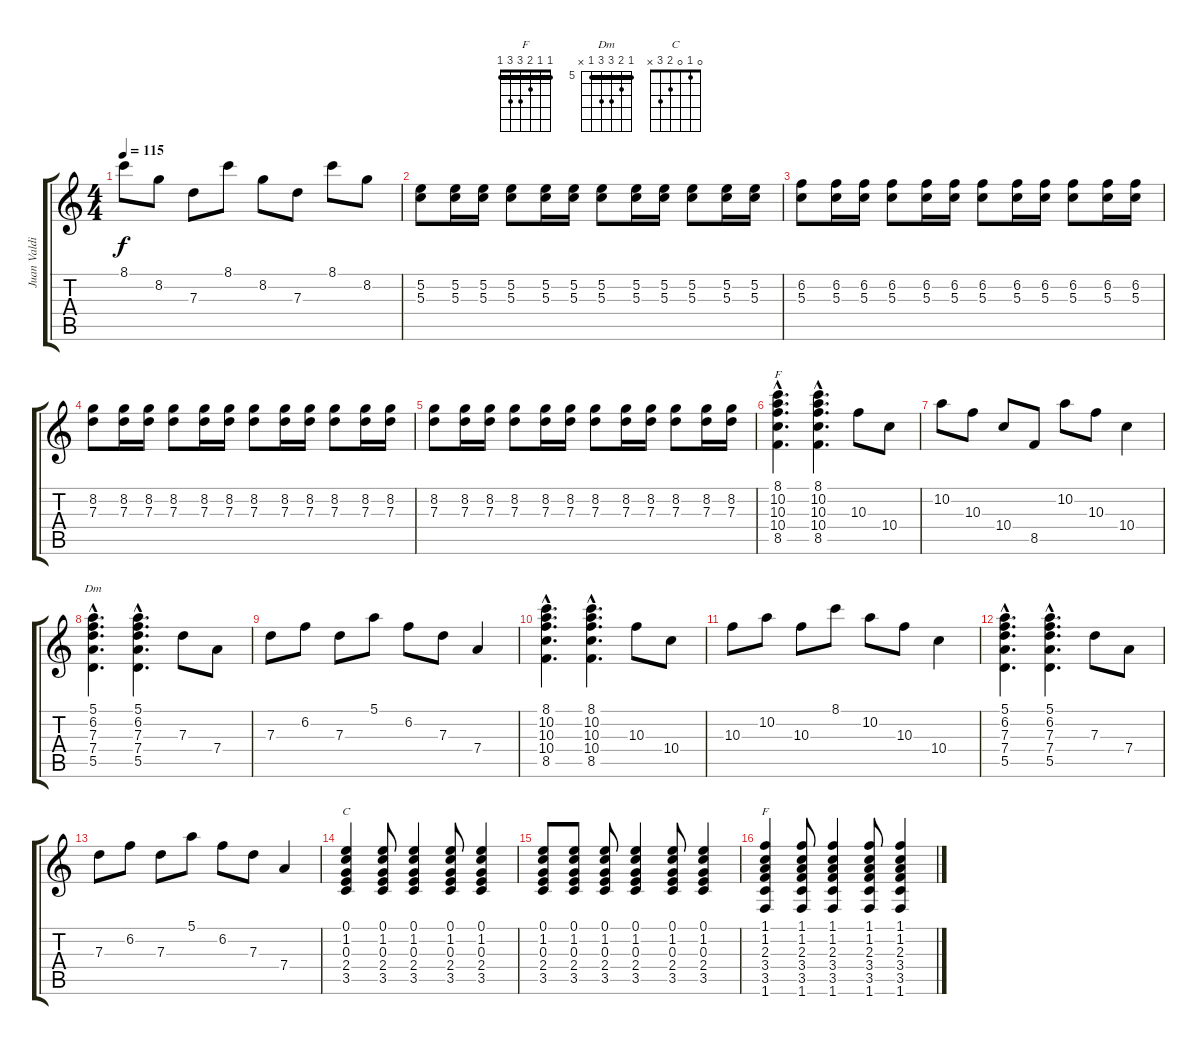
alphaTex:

\track ("Juan Valdivia" "Juan Valdi") {instrument electricguitarjazz}
\staff {score tabs}
\tuning (E4 B3 G3 D3 A2 E2) {hide}
\chord ("F" 8 10 10 10 8 x) {firstfret 8 barre 8}
\chord ("Dm" 5 6 7 7 5 x) {firstfret 5 barre 5}
\chord ("C" 0 1 0 2 3 x)
\chord ("F" 1 1 2 3 3 1) {barre 1}
\ts (4 4)
\tempo 115
\clef g2
\ks c
8.1.8{dy f} 8.2.8 7.3.8 8.1.8 8.2.8 7.3.8 8.1.8 8.2.8 |
(5.2 5.3).8 (5.2 5.3).16 (5.2 5.3).16 (5.2 5.3).8 (5.2 5.3).16 (5.2 5.3).16 (5.2 5.3).8 (5.2 5.3).16 (5.2 5.3).16 (5.2 5.3).8 (5.2 5.3).16 (5.2 5.3).16 |
(6.2 5.3).8 (6.2 5.3).16 (6.2 5.3).16 (6.2 5.3).8 (6.2 5.3).16 (6.2 5.3).16 (6.2 5.3).8 (6.2 5.3).16 (6.2 5.3).16 (6.2 5.3).8 (6.2 5.3).16 (6.2 5.3).16 |
(8.2 7.3).8 (8.2 7.3).16 (8.2 7.3).16 (8.2 7.3).8 (8.2 7.3).16 (8.2 7.3).16 (8.2 7.3).8 (8.2 7.3).16 (8.2 7.3).16 (8.2 7.3).8 (8.2 7.3).16 (8.2 7.3).16 |
(8.2 7.3).8 (8.2 7.3).16 (8.2 7.3).16 (8.2 7.3).8 (8.2 7.3).16 (8.2 7.3).16 (8.2 7.3).8 (8.2 7.3).16 (8.2 7.3).16 (8.2 7.3).8 (8.2 7.3).16 (8.2 7.3).16 |
(8.1{hac} 10.2{hac} 10.3{hac} 10.4{hac} 8.5{hac}).4{d ch "F"} (8.1{hac} 10.2{hac} 10.3{hac} 10.4{hac} 8.5{hac}).4{d} 10.3.8 10.4.8 |
10.2.8 10.3.8 10.4.8 8.5.8 10.2.8 10.3.8 10.4.4 |
(5.1{hac} 6.2{hac} 7.3{hac} 7.4{hac} 5.5{hac}).4{d ch "Dm"} (5.1{hac} 6.2{hac} 7.3{hac} 7.4{hac} 5.5{hac}).4{d} 7.3.8 7.4.8 |
7.3.8 6.2.8 7.3.8 5.1.8 6.2.8 7.3.8 7.4.4 |
(8.1{hac} 10.2{hac} 10.3{hac} 10.4{hac} 8.5{hac}).4{d} (8.1{hac} 10.2{hac} 10.3{hac} 10.4{hac} 8.5{hac}).4{d} 10.3.8 10.4.8 |
10.3.8 10.2.8 10.3.8 8.1.8 10.2.8 10.3.8 10.4.4 |
(5.1{hac} 6.2{hac} 7.3{hac} 7.4{hac} 5.5{hac}).4{d} (5.1{hac} 6.2{hac} 7.3{hac} 7.4{hac} 5.5{hac}).4{d} 7.3.8 7.4.8 |
7.3.8 6.2.8 7.3.8 5.1.8 6.2.8 7.3.8 7.4.4 |
(0.1 1.2 0.3 2.4 3.5).4{ch "C"} (0.1 1.2 0.3 2.4 3.5).8 (0.1 1.2 0.3 2.4 3.5).4 (0.1 1.2 0.3 2.4 3.5).8 (0.1 1.2 0.3 2.4 3.5).4 |
(0.1 1.2 0.3 2.4 3.5).8 (0.1 1.2 0.3 2.4 3.5).8 (0.1 1.2 0.3 2.4 3.5).8 (0.1 1.2 0.3 2.4 3.5).4 (0.1 1.2 0.3 2.4 3.5).8 (0.1 1.2 0.3 2.4 3.5).4 |
(1.1 1.2 2.3 3.4 3.5 1.6).4{ch "F"} (1.1 1.2 2.3 3.4 3.5 1.6).8 (1.1 1.2 2.3 3.4 3.5 1.6).4 (1.1 1.2 2.3 3.4 3.5 1.6).8 (1.1 1.2 2.3 3.4 3.5 1.6).4
